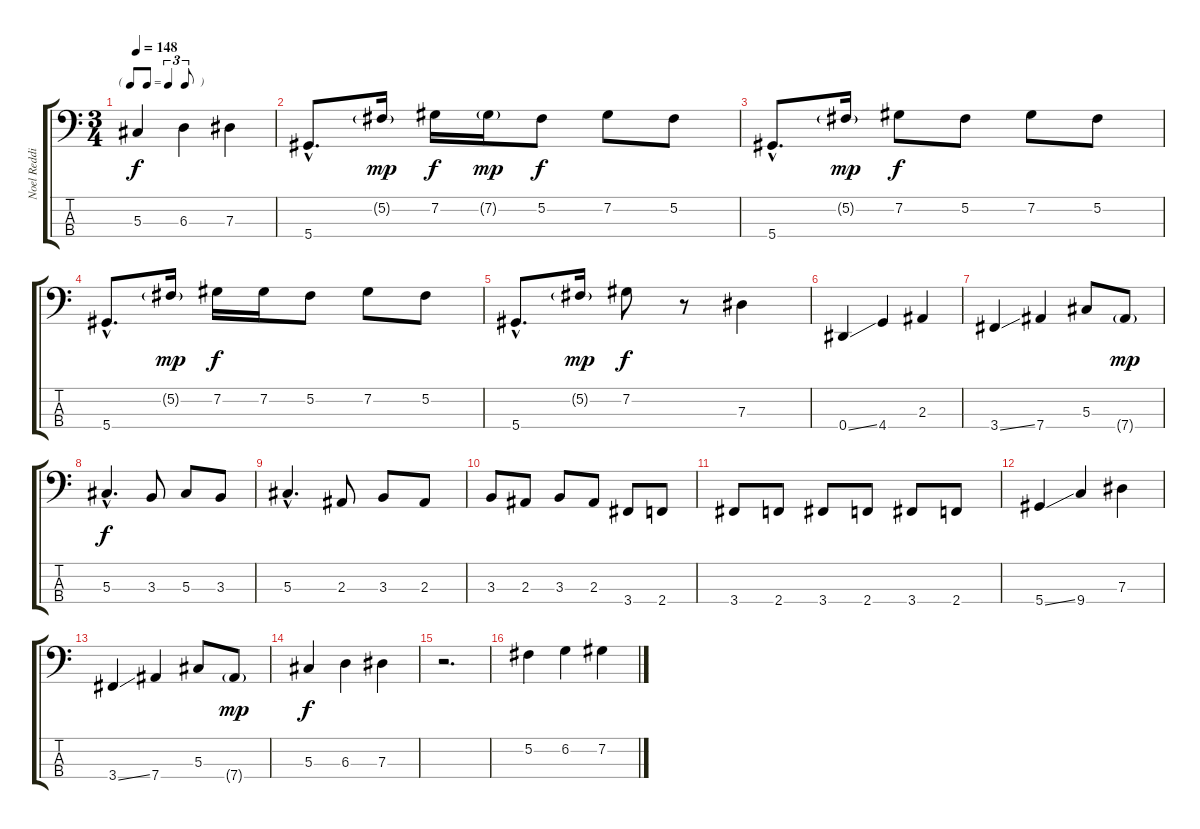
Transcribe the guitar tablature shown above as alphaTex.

\track ("Noel Redding" "Noel Reddi") {instrument electricbassfinger}
\staff {score tabs}
\tuning (Gb2 Db2 Ab1 Eb1) {hide}
\ts (3 4)
\tf triplet8th
\tempo 148
\clef f4
\ks c
5.3.4{dy f} 6.3.4 7.3.4 |
5.4{hac}.8{d} 5.2{g}.16{dy mp} 7.2.16{dy f} 7.2{g}.16{dy mp} 5.2.8{dy f} 7.2.8 5.2.8 |
5.4{hac}.8{d} 5.2{g}.16{dy mp} 7.2.8{dy f} 5.2.8 7.2.8 5.2.8 |
5.4{hac}.8{d} 5.2{g}.16{dy mp} 7.2.16{dy f} 7.2.16 5.2.8 7.2.8 5.2.8 |
5.4{hac}.8{d} 5.2{g}.16{dy mp} 7.2.8{dy f} r.8 7.3.4 |
0.4{ss}.4 4.4.4 2.3.4 |
3.4{ss}.4 7.4.4 5.3.8 7.4{g}.8{dy mp} |
5.3{hac}.4{d dy f} 3.3.8 5.3.8 3.3.8 |
5.3{hac}.4{d} 2.3.8 3.3.8 2.3.8 |
3.3.8 2.3.8 3.3.8 2.3.8 3.4.8 2.4.8 |
3.4.8 2.4.8 3.4.8 2.4.8 3.4.8 2.4.8 |
5.4{ss}.4 9.4.4 7.3.4 |
3.4{ss}.4 7.4.4 5.3.8 7.4{g}.8{dy mp} |
5.3.4{dy f} 6.3.4 7.3.4 |
r.2{d} |
5.2.4 6.2.4 7.2.4
